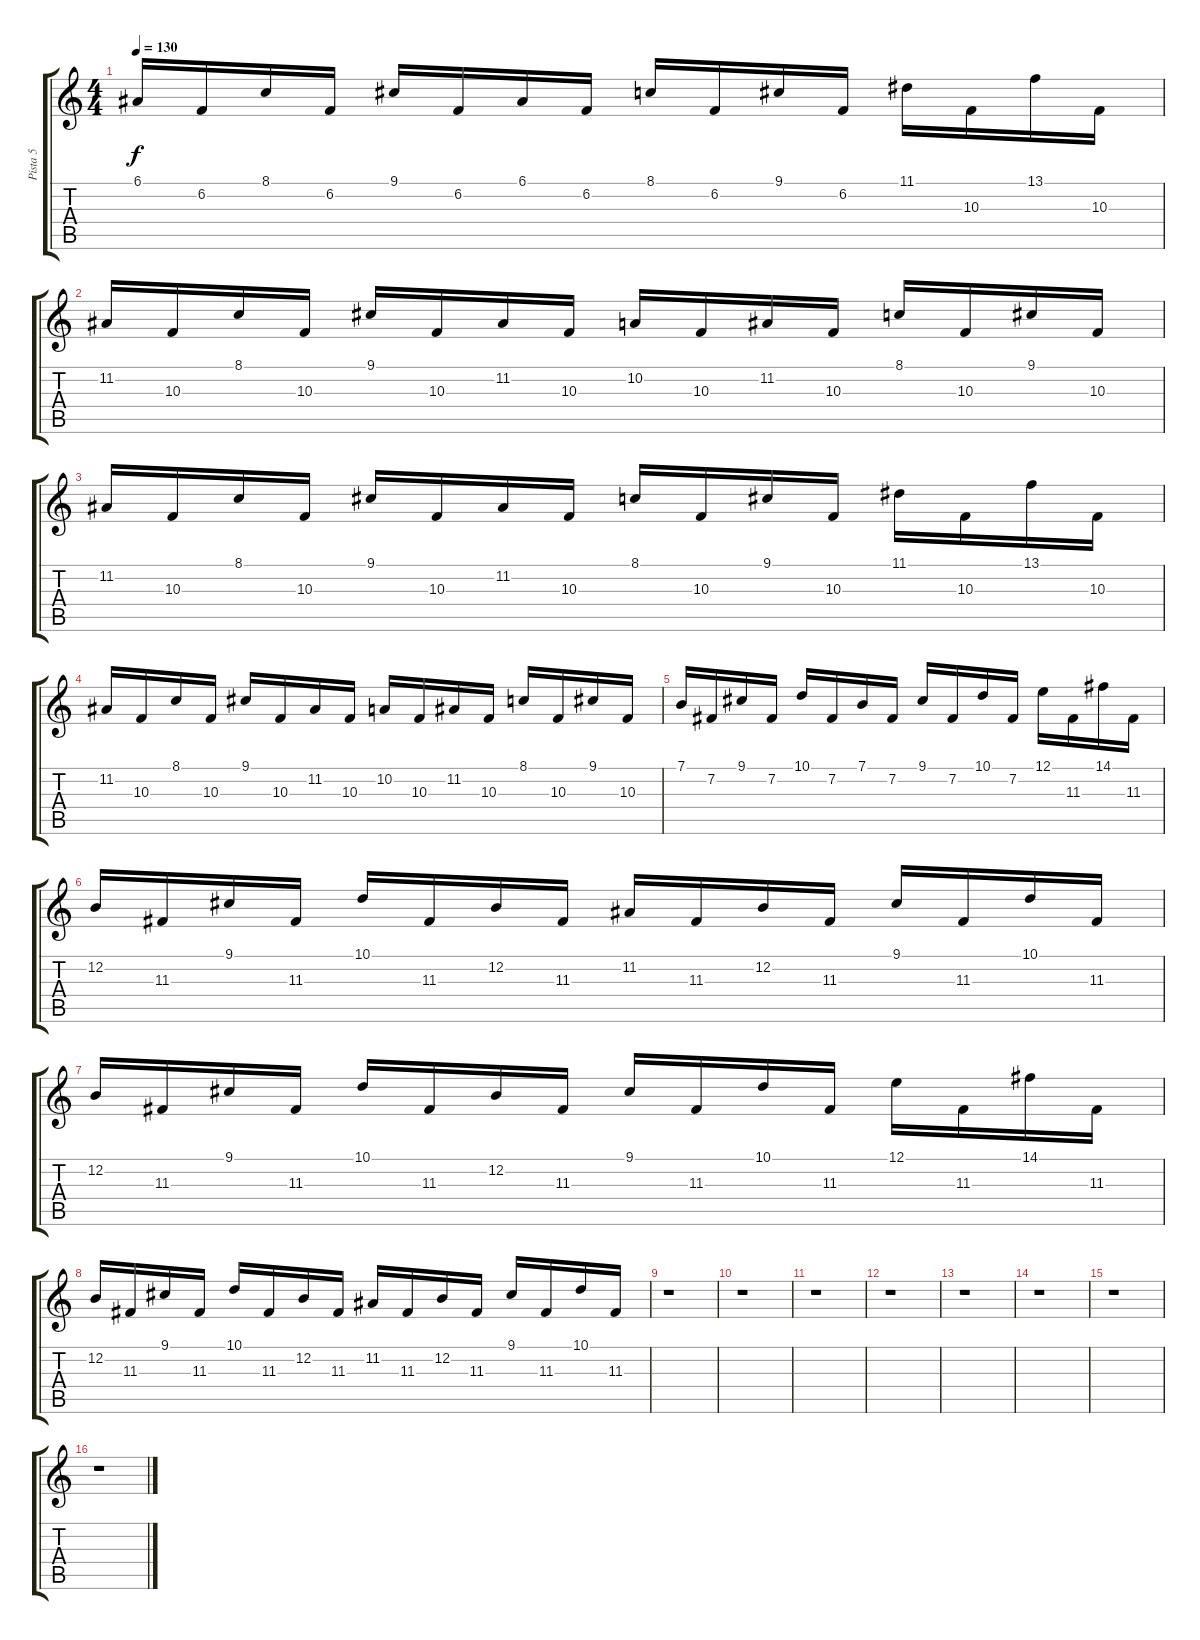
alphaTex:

\track ("Pista 5" "Pista 5") {instrument pizzicatostrings}
\staff {score tabs}
\tuning (E4 B3 G3 D3 A2 E2) {hide}
\ts (4 4)
\tempo 130
\clef g2
\ks c
6.1.16{dy f} 6.2.16 8.1.16 6.2.16 9.1.16 6.2.16 6.1.16 6.2.16 8.1.16 6.2.16 9.1.16 6.2.16 11.1.16 10.3.16 13.1.16 10.3.16 |
11.2.16 10.3.16 8.1.16 10.3.16 9.1.16 10.3.16 11.2.16 10.3.16 10.2.16 10.3.16 11.2.16 10.3.16 8.1.16 10.3.16 9.1.16 10.3.16 |
11.2.16 10.3.16 8.1.16 10.3.16 9.1.16 10.3.16 11.2.16 10.3.16 8.1.16 10.3.16 9.1.16 10.3.16 11.1.16 10.3.16 13.1.16 10.3.16 |
11.2.16 10.3.16 8.1.16 10.3.16 9.1.16 10.3.16 11.2.16 10.3.16 10.2.16 10.3.16 11.2.16 10.3.16 8.1.16 10.3.16 9.1.16 10.3.16 |
7.1.16 7.2.16 9.1.16 7.2.16 10.1.16 7.2.16 7.1.16 7.2.16 9.1.16 7.2.16 10.1.16 7.2.16 12.1.16 11.3.16 14.1.16 11.3.16 |
12.2.16 11.3.16 9.1.16 11.3.16 10.1.16 11.3.16 12.2.16 11.3.16 11.2.16 11.3.16 12.2.16 11.3.16 9.1.16 11.3.16 10.1.16 11.3.16 |
12.2.16 11.3.16 9.1.16 11.3.16 10.1.16 11.3.16 12.2.16 11.3.16 9.1.16 11.3.16 10.1.16 11.3.16 12.1.16 11.3.16 14.1.16 11.3.16 |
12.2.16 11.3.16 9.1.16 11.3.16 10.1.16 11.3.16 12.2.16 11.3.16 11.2.16 11.3.16 12.2.16 11.3.16 9.1.16 11.3.16 10.1.16 11.3.16 |
r.1 |
r.1 |
r.1 |
r.1 |
r.1 |
r.1 |
r.1 |
r.1
